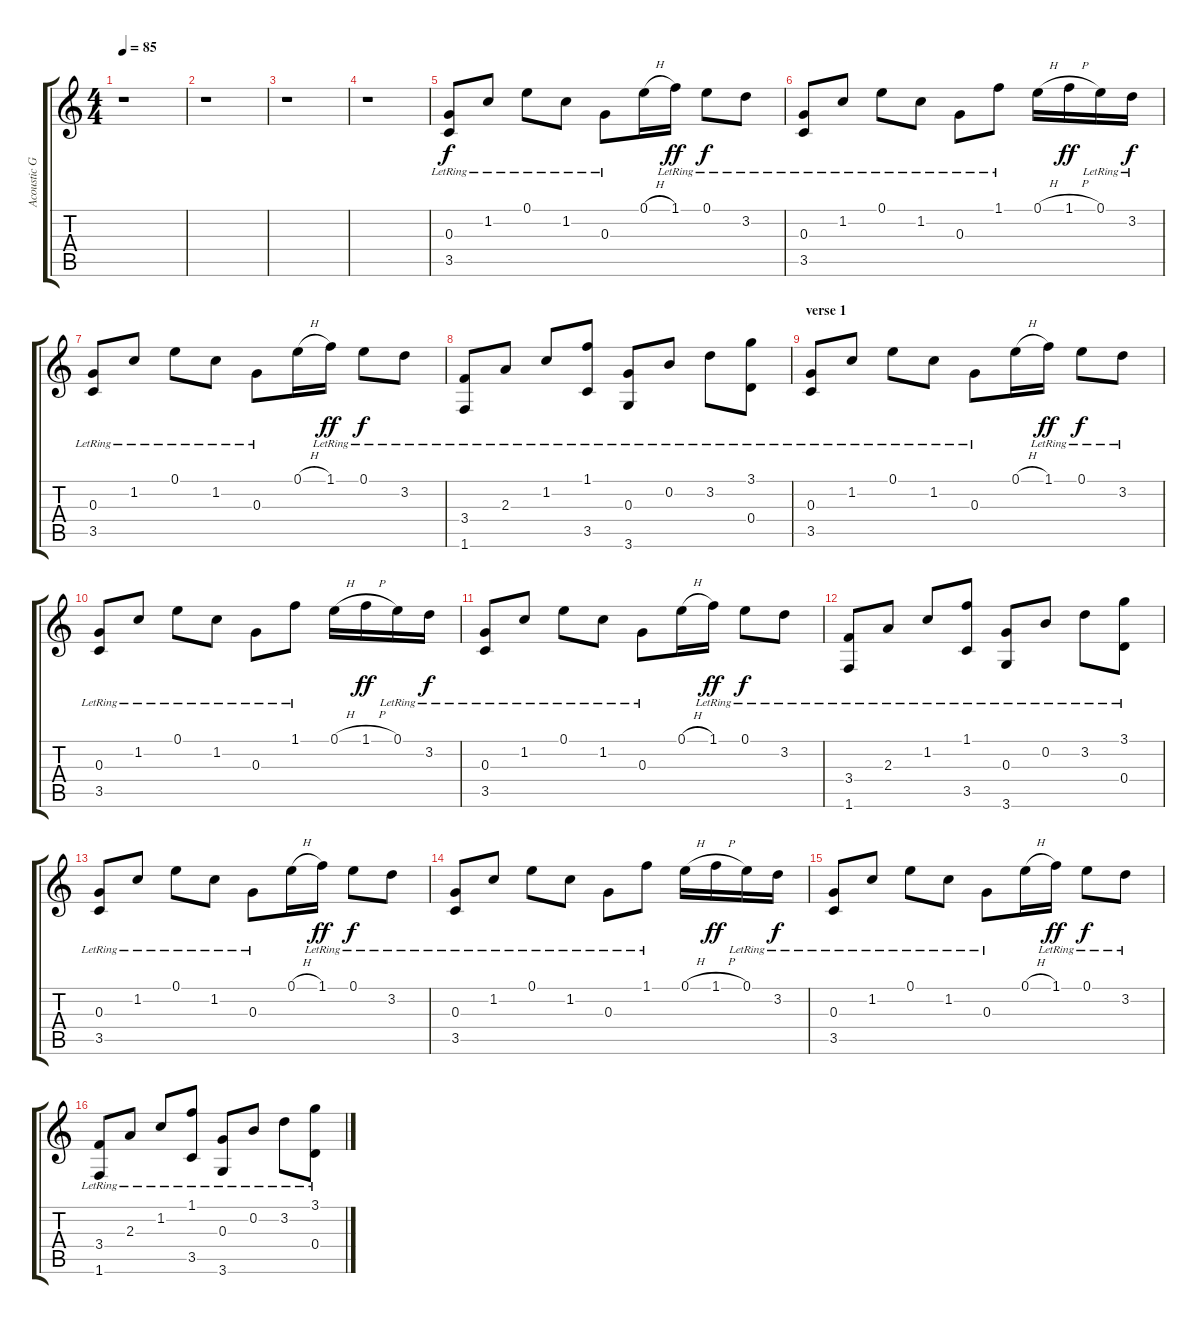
\track ("Acoustic Guitar" "Acoustic G") {instrument acousticguitarsteel}
\staff {score tabs}
\tuning (E4 B3 G3 D3 A2 E2) {hide}
\ts (4 4)
\section ("" "")
\tempo 85
\clef g2
\ks c
r.1{dy f} |
r.1 |
r.1 |
r.1 |
(0.3{lr} 3.5{lr}).8 1.2{lr}.8 0.1{lr}.8 1.2{lr}.8 0.3{lr}.8 0.1{h}.16 1.1{lr}.16{dy ff} 0.1{lr}.8{dy f} 3.2{lr}.8 |
(0.3{lr} 3.5{lr}).8 1.2{lr}.8 0.1{lr}.8 1.2{lr}.8 0.3{lr}.8 1.1{lr}.8 0.1{h}.16 1.1{h}.16{dy ff} 0.1{lr}.16 3.2{lr}.16{dy f} |
(0.3{lr} 3.5{lr}).8 1.2{lr}.8 0.1{lr}.8 1.2{lr}.8 0.3{lr}.8 0.1{h}.16 1.1{lr}.16{dy ff} 0.1{lr}.8{dy f} 3.2{lr}.8 |
(3.4{lr} 1.6{lr}).8 2.3{lr}.8 1.2{lr}.8 (1.1{lr} 3.5{lr}).8 (0.3{lr} 3.6{lr}).8 0.2{lr}.8 3.2{lr}.8 (3.1{lr} 0.4{lr}).8 |
\section ("" "verse 1")
(0.3{lr} 3.5{lr}).8 1.2{lr}.8 0.1{lr}.8 1.2{lr}.8 0.3{lr}.8 0.1{h}.16 1.1{lr}.16{dy ff} 0.1{lr}.8{dy f} 3.2{lr}.8 |
(0.3{lr} 3.5{lr}).8 1.2{lr}.8 0.1{lr}.8 1.2{lr}.8 0.3{lr}.8 1.1{lr}.8 0.1{h}.16 1.1{h}.16{dy ff} 0.1{lr}.16 3.2{lr}.16{dy f} |
(0.3{lr} 3.5{lr}).8 1.2{lr}.8 0.1{lr}.8 1.2{lr}.8 0.3{lr}.8 0.1{h}.16 1.1{lr}.16{dy ff} 0.1{lr}.8{dy f} 3.2{lr}.8 |
(3.4{lr} 1.6{lr}).8 2.3{lr}.8 1.2{lr}.8 (1.1{lr} 3.5{lr}).8 (0.3{lr} 3.6{lr}).8 0.2{lr}.8 3.2{lr}.8 (3.1{lr} 0.4{lr}).8 |
(0.3{lr} 3.5{lr}).8 1.2{lr}.8 0.1{lr}.8 1.2{lr}.8 0.3{lr}.8 0.1{h}.16 1.1{lr}.16{dy ff} 0.1{lr}.8{dy f} 3.2{lr}.8 |
(0.3{lr} 3.5{lr}).8 1.2{lr}.8 0.1{lr}.8 1.2{lr}.8 0.3{lr}.8 1.1{lr}.8 0.1{h}.16 1.1{h}.16{dy ff} 0.1{lr}.16 3.2{lr}.16{dy f} |
(0.3{lr} 3.5{lr}).8 1.2{lr}.8 0.1{lr}.8 1.2{lr}.8 0.3{lr}.8 0.1{h}.16 1.1{lr}.16{dy ff} 0.1{lr}.8{dy f} 3.2{lr}.8 |
(3.4{lr} 1.6{lr}).8 2.3{lr}.8 1.2{lr}.8 (1.1{lr} 3.5{lr}).8 (0.3{lr} 3.6{lr}).8 0.2{lr}.8 3.2{lr}.8 (3.1{lr} 0.4{lr}).8
